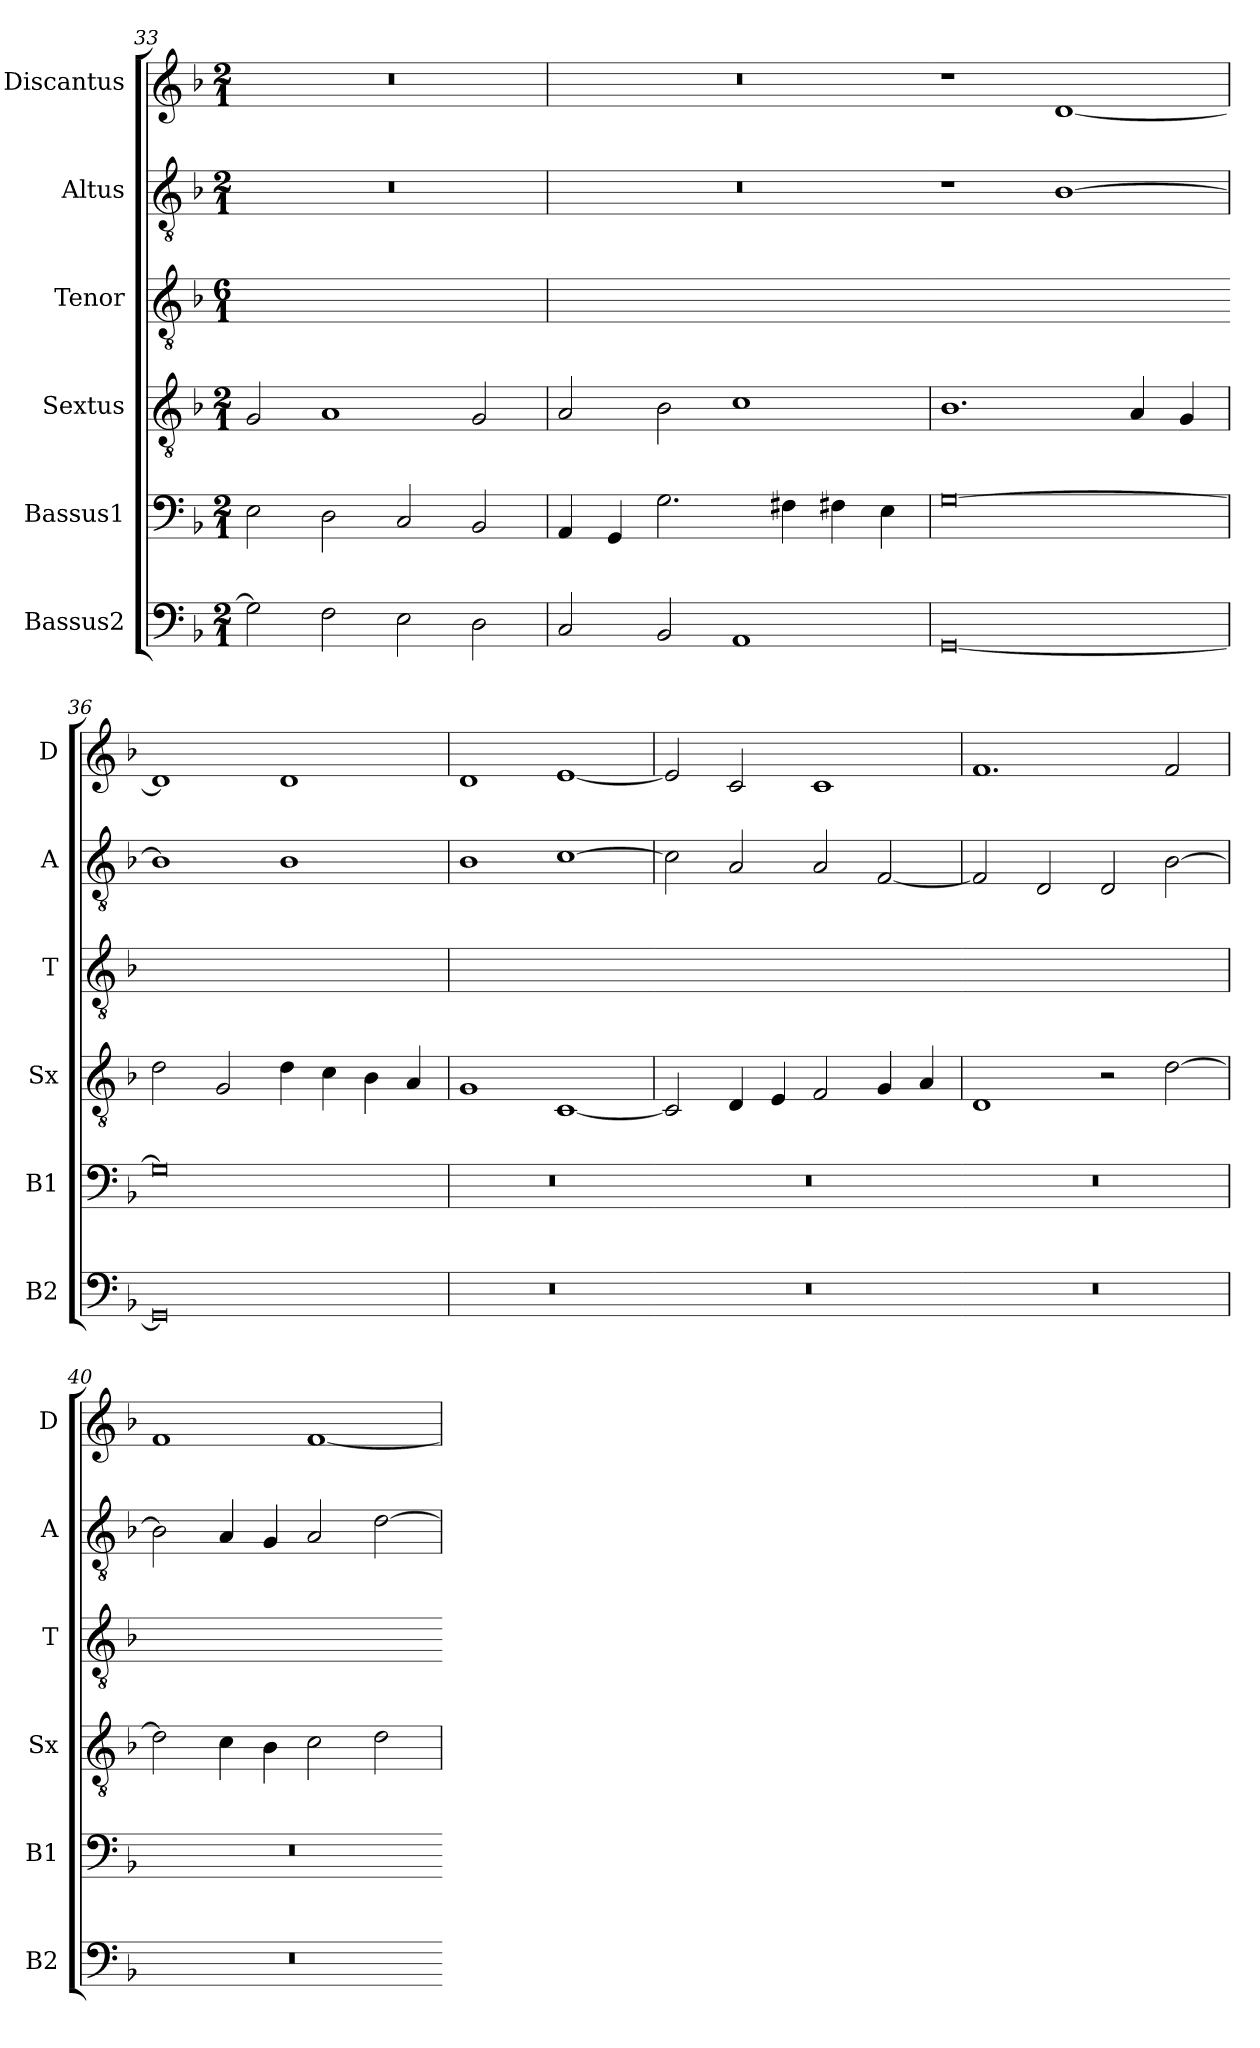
**kern	**kern	**kern	**kern	**kern	**kern
*part6	*part5	*part4	*part3	*part2	*part1
*staff6	*staff5	*staff4	*staff3	*staff2	*staff1
*I"Bassus2	*I"Bassus1	*I"Sextus	*I"Tenor	*I"Altus	*I"Discantus
*I'B2	*I'B1	*I'Sx	*I'T	*I'A	*I'D
*clefF4	*clefF4	*clefGv2	*clefGv2	*clefGv2	*clefG2
*k[b-]	*k[b-]	*k[b-]	*k[b-]	*k[b-]	*k[b-]
*M2/1	*M2/1	*M2/1	*M6/1	*M2/1	*M2/1
=33	=33	=33	=33	=33	=33
!	!	!	!LO:N:vis=1	!	!
2G\]	2E\	2G/	0ryy	0r	0r
2F\	2D\	1A	.	.	.
2E\	2C/	.	.	.	.
2D\	2BB-/	2G/	.	.	.
=34	=34	=34	=34	=34	=34
!	!	!	!LO:N:vis=1	!	!
2C/	4AA/	2A/	0r	0r	0r
.	4GG/	.	.	.	.
2BB-/	2.G\	2B-\	.	.	.
1AA	.	1c	.	.	.
.	4F#X\	.	.	.	.
.	4F#X\	.	.	.	.
.	4E\	.	.	.	.
=35	=35	=35	=35-	=35	=35
!	!	!	!LO:N:vis=1	!	!
[0GG	[0G	1.B-	0ryy	1r	1r
.	.	.	.	[1B-	[1d
.	.	4A/	.	.	.
.	.	4G/	.	.	.
=36	=36	=36	=36-	=36	=36
!	!	!	!LO:N:vis=1	!	!
0GG]	0G]	2d\	0ryy	1B-]	1d]
.	.	2G/	.	.	.
.	.	4d\	.	1B-	1d
.	.	4c\	.	.	.
.	.	4B-\	.	.	.
.	.	4A/	.	.	.
=37	=37	=37	=37	=37	=37
!	!	!	!LO:N:vis=1	!	!
0r	0r	1G	0r	1B-	1d
.	.	[1C	.	[1c	[1e
=38	=38	=38	=38-	=38	=38
!	!	!	!LO:N:vis=1	!	!
0r	0r	2C/]	0ryy	2c\]	2e/]
.	.	4D/	.	2A/	2c/
.	.	4E/	.	.	.
.	.	2F/	.	2A/	1c
.	.	4G/	.	[2F/	.
.	.	4A/	.	.	.
=39	=39	=39	=39-	=39	=39
!	!	!	!LO:N:vis=1	!	!
0r	0r	1D	0ryy	2F/]	1.f
.	.	.	.	2D/	.
.	.	2r	.	2D/	.
.	.	[2d\	.	[2B-\	2f/
=40	=40	=40	=40	=40	=40
!	!	!	!LO:N:vis=1	!	!
0r	0r	2d\]	0r	2B-\]	1f
.	.	4c\	.	4A/	.
.	.	4B-\	.	4G/	.
.	.	2c\	.	2A/	[1f
.	.	2d\	.	[2d\	.
=	=	=	=-	=	=
*-	*-	*-	*-	*-	*-
